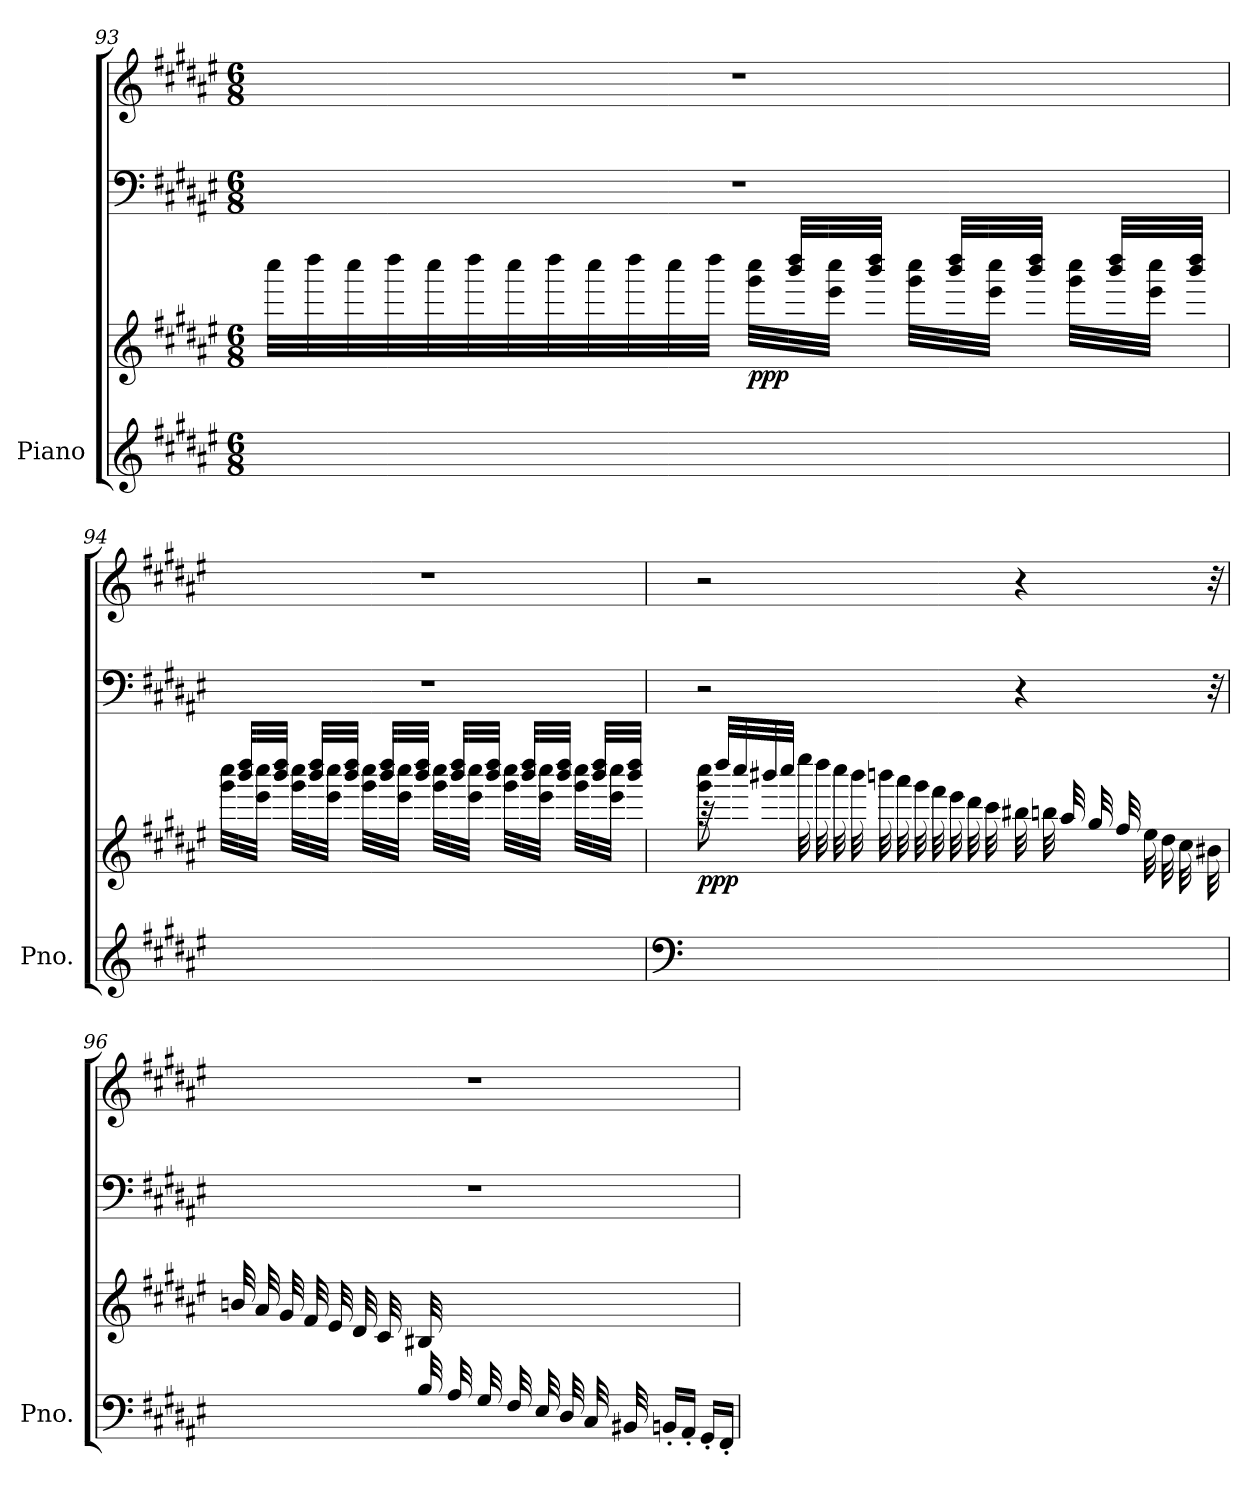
**kern	**kern	**kern	**kern	**dynam
*part1	*part1	*part1	*part1	*part1
*staff4	*staff3	*staff2	*staff1	*staff1/2/3/4
*I"Piano	*	*	*	*
*I'Pno.	*	*	*	*
!!LO:LB:g=z
*clefG2	*clefG2	*clefF4	*clefG2	*
*k[f#c#g#d#a#e#]	*k[f#c#g#d#a#e#]	*k[f#c#g#d#a#e#]	*k[f#c#g#d#a#e#]	*
*M6/8	*M6/8	*M6/8	*M6/8	*
=93	=93	=93	=93	=93
*	*^	*	*	*
2.ryy	8ryy	32cccc#\LLL	2.r	2.r	.
.	.	32dddd#\	.	.	.
.	.	32cccc#\	.	.	.
.	.	32dddd#\	.	.	.
.	8ryy	32cccc#\	.	.	.
.	.	32dddd#\	.	.	.
.	.	32cccc#\	.	.	.
.	.	32dddd#\	.	.	.
.	8ryy	32cccc#\	.	.	.
.	.	32dddd#\	.	.	.
.	.	32cccc#\	.	.	.
.	.	32dddd#\JJJ	.	.	.
!	!	!	!	!	!LO:DY:b=3
.	32ggg#\ 32cccc#\LLL	32ryy	.	.	ppp
.	32rgggyy	32bbb/ 32dddd#/LLL	.	.	.
.	32eee#\ 32cccc#\JJJ	32ryy	.	.	.
.	32ryy	32bbb/ 32dddd#/JJJ	.	.	.
.	32ggg#\ 32cccc#\LLL	32ryy	.	.	.
.	32rgggyy	32bbb/ 32dddd#/LLL	.	.	.
.	32eee#\ 32cccc#\JJJ	32ryy	.	.	.
.	32ryy	32bbb/ 32dddd#/JJJ	.	.	.
.	32ggg#\ 32cccc#\LLL	32ryy	.	.	.
.	32rgggyy	32bbb/ 32dddd#/LLL	.	.	.
.	32eee#\ 32cccc#\JJJ	32ryy	.	.	.
.	32ryy	32bbb/ 32dddd#/JJJ	.	.	.
=94	=94	=94	=94	=94	=94
2.ryy	32ggg#\ 32cccc#\LLL	32ryy	2.r	2.r	.
.	32rgggyy	32bbb/ 32dddd#/LLL	.	.	.
.	32eee#\ 32cccc#\JJJ	32ryy	.	.	.
.	32ryy	32bbb/ 32dddd#/JJJ	.	.	.
.	32ggg#\ 32cccc#\LLL	32ryy	.	.	.
.	32rgggyy	32bbb/ 32dddd#/LLL	.	.	.
.	32eee#\ 32cccc#\JJJ	32ryy	.	.	.
.	32ryy	32bbb/ 32dddd#/JJJ	.	.	.
.	32ggg#\ 32cccc#\LLL	32ryy	.	.	.
.	32rgggyy	32bbb/ 32dddd#/LLL	.	.	.
.	32eee#\ 32cccc#\JJJ	32ryy	.	.	.
.	32ryy	32bbb/ 32dddd#/JJJ	.	.	.
.	32ggg#\ 32cccc#\LLL	32ryy	.	.	.
.	32rgggyy	32bbb/ 32dddd#/LLL	.	.	.
.	32eee#\ 32cccc#\JJJ	32ryy	.	.	.
.	32ryy	32bbb/ 32dddd#/JJJ	.	.	.
.	32ggg#\ 32cccc#\LLL	32ryy	.	.	.
.	32rgggyy	32bbb/ 32dddd#/LLL	.	.	.
.	32eee#\ 32cccc#\JJJ	32ryy	.	.	.
.	32ryy	32bbb/ 32dddd#/JJJ	.	.	.
.	32ggg#\ 32cccc#\LLL	32ryy	.	.	.
.	32rgggyy	32bbb/ 32dddd#/LLL	.	.	.
.	32eee#\ 32cccc#\JJJ	32ryy	.	.	.
.	32ryy	32bbb/ 32dddd#/JJJ	.	.	.
!!LO:PB:g=z
=95	=95	=95	=95	=95	=95
*clefF4	*	*	*	*	*
!	!	!	!	!	!LO:DY:b=3
2ryy	8ggg#\ 8cccc#\	32raa	2r	2r	ppp
.	.	32dddd#/LLL	.	.	.
.	.	32cccc#/	.	.	.
.	.	32bbb#X/	.	.	.
.	32ryy	32cccc#/JJJ	.	.	.
.	8ryy	32eeee#\	.	.	.
.	.	32dddd#\	.	.	.
.	.	32cccc#\	.	.	.
.	.	32bbb#\	.	.	.
.	4...ryy	32bbbn\	.	.	.
.	.	32aaa#\	.	.	.
.	.	32ggg#\	.	.	.
.	.	32fff#\	.	.	.
.	.	32eee#\	.	.	.
.	.	32ddd#\	.	.	.
.	.	32ccc#\	.	.	.
4ryy	.	32bb#X\	4r	4r	.
.	.	32bbn\	.	.	.
.	.	32aa#/	.	.	.
.	.	32gg#/	.	.	.
.	.	32ff#/	.	.	.
.	.	32ee#\	.	.	.
.	.	32dd#\	.	.	.
.	.	32cc#\	.	.	.
32ryy	32ryy	32b#X\	32r	32r	.
*	*v	*v	*	*	*
=96	=96	=96	=96	=96
*^	*	*	*	*
2.ryy	4ryy	32bn/	2.r	2.r	.
.	.	32ryy	.	.	.
.	.	32a#/	.	.	.
.	.	32g#/	.	.	.
.	.	32f#/	.	.	.
.	.	32e#/	.	.	.
.	.	32d#/	.	.	.
.	.	32c#/	.	.	.
.	32B/	32B#X/	.	.	.
.	32A#/	4...ryy	.	.	.
.	32G#/	.	.	.	.
.	32F#/	.	.	.	.
.	32E#/	.	.	.	.
.	32D#/	.	.	.	.
.	32C#/	.	.	.	.
.	32BB#X/	.	.	.	.
.	16BBn'/LL	.	.	.	.
.	16AA#'/JJ	.	.	.	.
.	16GG#'/LL	.	.	.	.
.	16FF#'/JJ	.	.	.	.
*v	*v	*	*	*	*
=	=	=	=	=
*-	*-	*-	*-	*-
